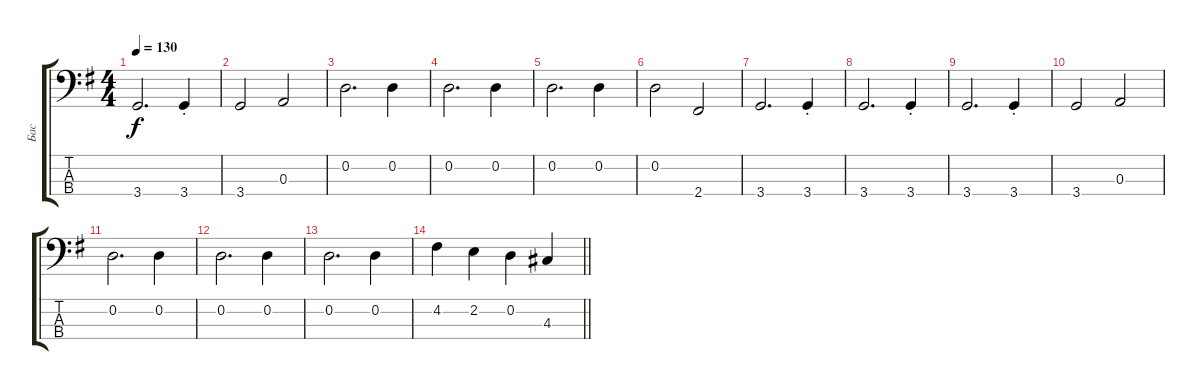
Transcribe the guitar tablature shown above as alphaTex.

\track ("Бас" "Бас") {instrument electricbassfinger}
\staff {score tabs}
\tuning (G2 D2 A1 E1) {hide}
\ts (4 4)
\tempo 130
\clef f4
\ks eminor
3.4.2{d dy f} 3.4{st}.4 |
3.4.2 0.3.2 |
0.2.2{d} 0.2.4 |
0.2.2{d} 0.2.4 |
0.2.2{d} 0.2.4 |
0.2.2 2.4.2 |
3.4.2{d} 3.4{st}.4 |
3.4.2{d} 3.4{st}.4 |
3.4.2{d} 3.4{st}.4 |
3.4.2 0.3.2 |
0.2.2{d} 0.2.4 |
0.2.2{d} 0.2.4 |
0.2.2{d} 0.2.4 |
\barLineRight lightlight
4.2.4 2.2.4 0.2.4 4.3.4
